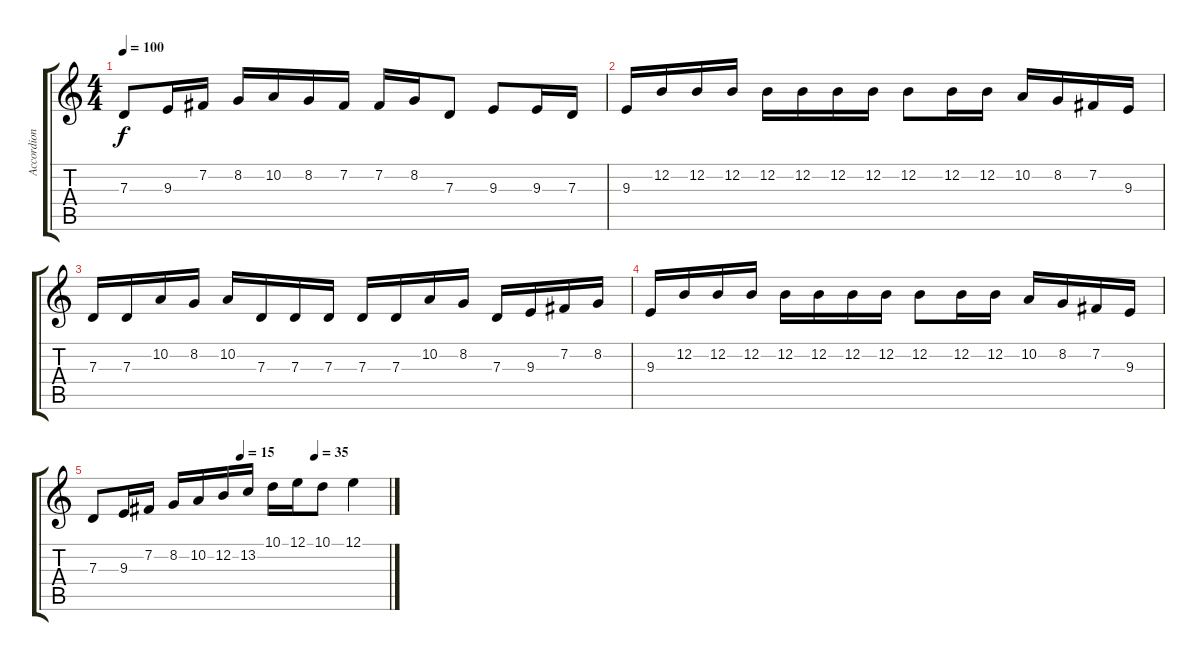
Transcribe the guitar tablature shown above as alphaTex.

\track ("Accordion" "Accordion") {instrument accordion}
\staff {score tabs}
\tuning (E4 B3 G3 D3 A2 E2) {hide}
\ts (4 4)
\tempo 100
\clef g2
\ks c
7.3.8{dy f} 9.3.16 7.2.16 8.2.16 10.2.16 8.2.16 7.2.16 7.2.16 8.2.16 7.3.8 9.3.8 9.3.16 7.3.16 |
9.3.16 12.2.16 12.2.16 12.2.16 12.2.16 12.2.16 12.2.16 12.2.16 12.2.8 12.2.16 12.2.16 10.2.16 8.2.16 7.2.16 9.3.16 |
7.3.16 7.3.16 10.2.16 8.2.16 10.2.16 7.3.16 7.3.16 7.3.16 7.3.16 7.3.16 10.2.16 8.2.16 7.3.16 9.3.16 7.2.16 8.2.16 |
9.3.16 12.2.16 12.2.16 12.2.16 12.2.16 12.2.16 12.2.16 12.2.16 12.2.8 12.2.16 12.2.16 10.2.16 8.2.16 7.2.16 9.3.16 |
\tempo (15 0.5)
\tempo (35 0.75)
7.3.8 9.3.16 7.2.16 8.2.16 10.2.16 12.2.16 13.2.16 10.1.16 12.1.16 10.1.8 12.1.4
